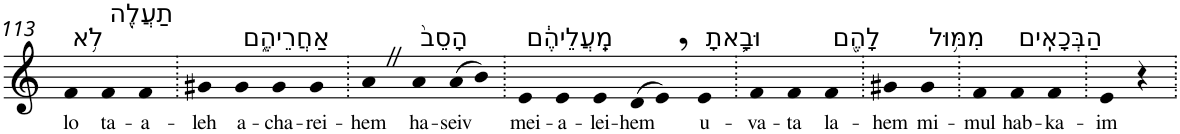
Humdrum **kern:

**kern	**text
*part1	*part1
*staff1	*staff1
*I"Piano	*
*I'Pno	*
!!LO:PB:g=z
*clefG2	*
*k[]	*
=113	=113
!LO:TX:a:t=לֹ֥א	!
!	!LO:LY:b
4f	lo
!LO:TX:a:t=תַעֲלֶ֖ה	!
!	!LO:LY:b
4f	ta-
!	!LO:LY:b
4f	-a-
=114.	=114.
!	!LO:LY:b
4g#X	-leh
!LO:TX:a:t=אַחֲרֵיהֶ֑ם	!
!	!LO:LY:b
4g#	a-
!	!LO:LY:b
4g#	-cha-
!	!LO:LY:b
4g#	-rei-
=115.	=115.
!	!LO:LY:b
4aZ	-hem
!LO:TX:a:t=הָסֵב֙	!
!	!LO:LY:b
4a	ha-
!	!LO:LY:b
(>8a	-seiv
8b)	.
=116.	=116.
!LO:TX:a:t=מֵֽעֲלֵיהֶ֔ם	!
!	!LO:LY:b
4e	mei-
!	!LO:LY:b
4e	-a-
!	!LO:LY:b
4e	-lei-
!	!LO:LY:b
(>8d	-hem
8e,)	.
!LO:TX:a:t=וּבָ֥אתָ	!
!	!LO:LY:b
4e	u-
=117.	=117.
!	!LO:LY:b
4f	-va-
!	!LO:LY:b
4f	-ta
!LO:TX:a:t=לָהֶ֖ם	!
!	!LO:LY:b
4f	la-
=118.	=118.
!	!LO:LY:b
4g#X	-hem
!LO:TX:a:t=מִמּ֥וּל	!
!	!LO:LY:b
4g#	mi-
=119.	=119.
!	!LO:LY:b
4f	-mul
!LO:TX:a:t=הַבְּכָאִֽים	!
!	!LO:LY:b
4f	hab-
!	!LO:LY:b
4f	-ka-
=120.	=120.
!	!LO:LY:b
4e	-im
4r	.
=.	=.
*-	*-
